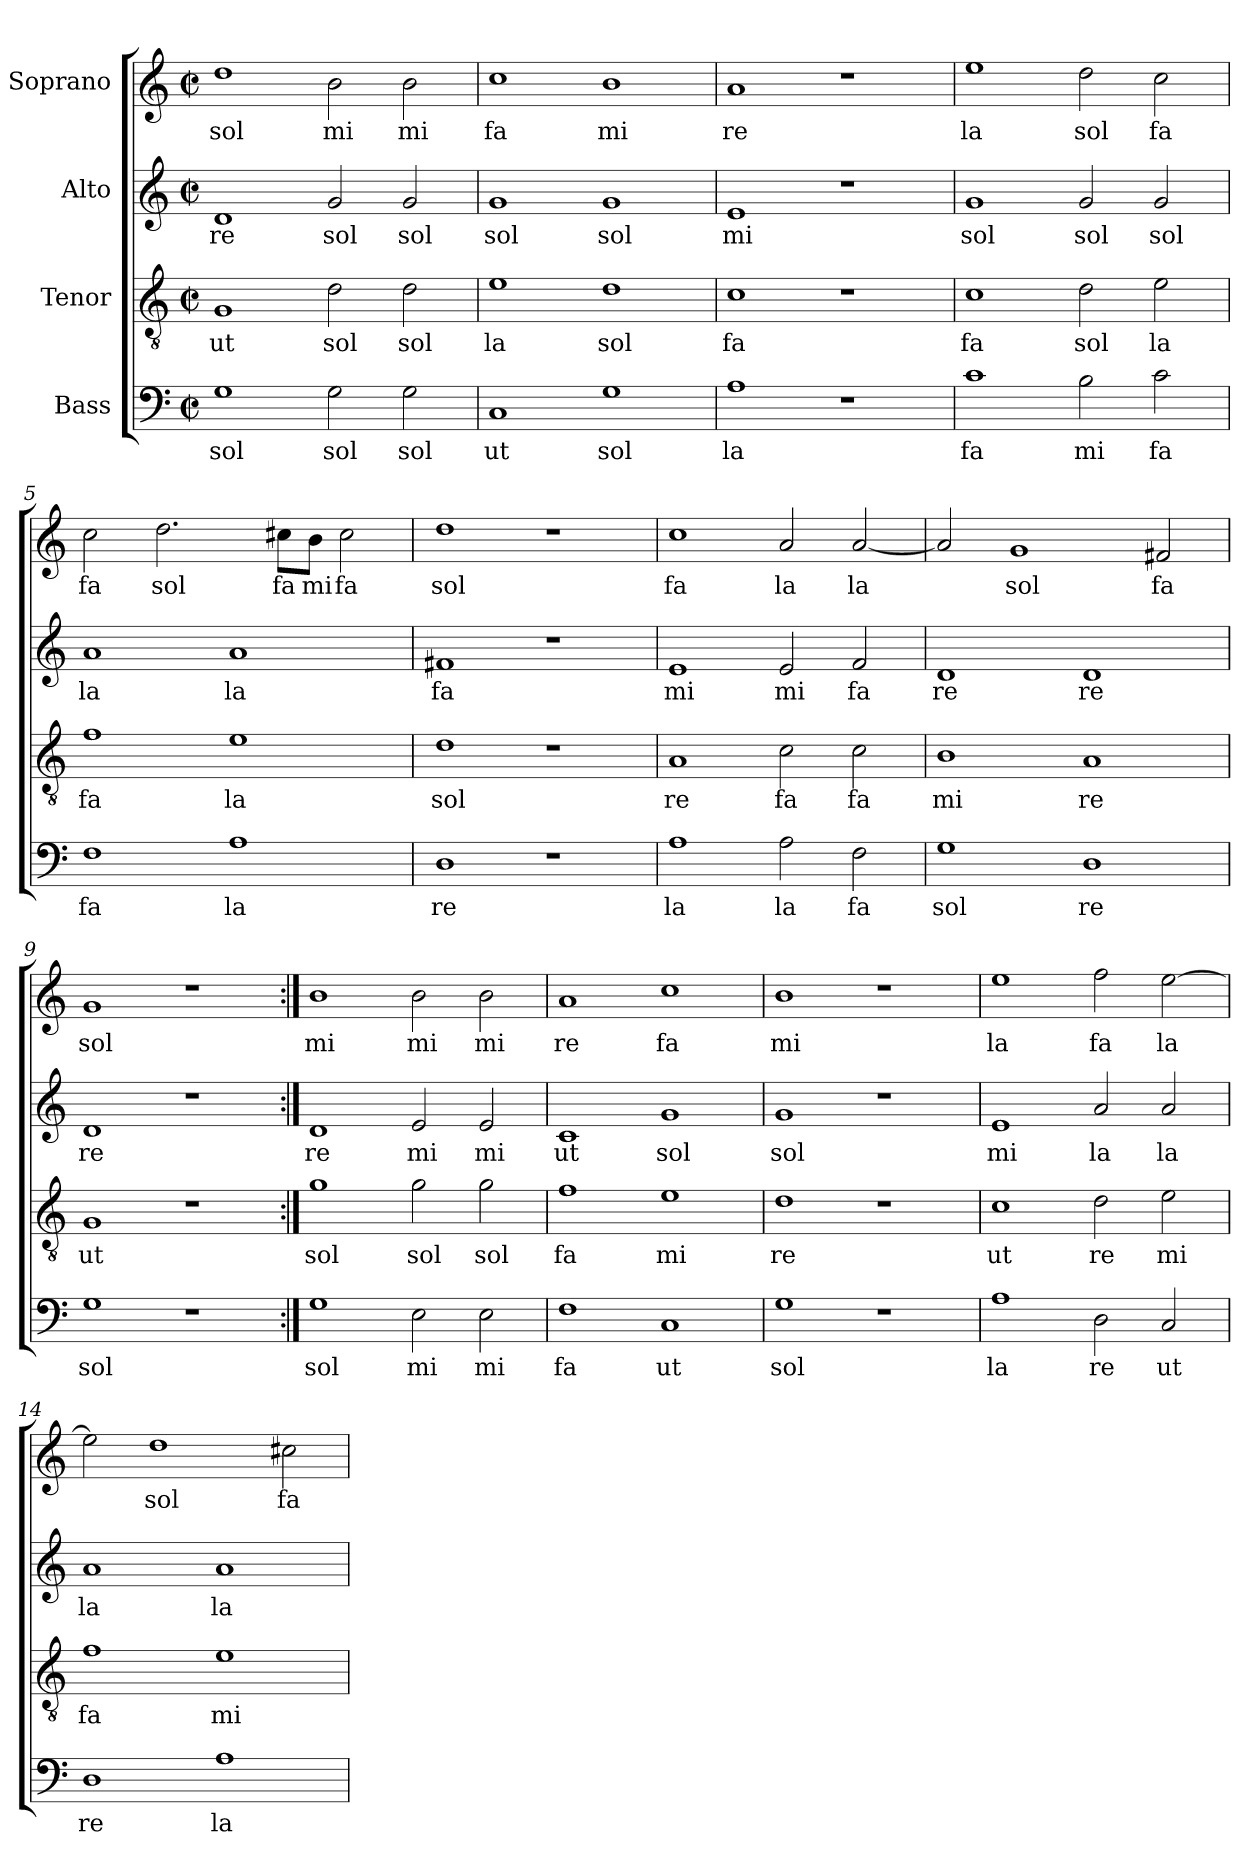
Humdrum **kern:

**kern	**text	**kern	**text	**kern	**text	**kern	**text
*part4	*part4	*part3	*part3	*part2	*part2	*part1	*part1
*staff4	*staff4	*staff3	*staff3	*staff2	*staff2	*staff1	*staff1
*I"Bass	*	*I"Tenor	*	*I"Alto	*	*I"Soprano	*
*clefF4	*	*clefGv2	*	*clefG2	*	*clefG2	*
*k[]	*	*k[]	*	*k[]	*	*k[]	*
*M4/2	*	*M4/2	*	*M4/2	*	*M4/2	*
*met(c|)	*	*met(c|)	*	*met(c|)	*	*met(c|)	*
=1	=1	=1	=1	=1	=1	=1	=1
1G	sol	1G	ut	1d	re	1dd	sol
2G\	sol	2d\	sol	2g/	sol	2b\	mi
2G\	sol	2d\	sol	2g/	sol	2b\	mi
=2	=2	=2	=2	=2	=2	=2	=2
1C	ut	1e	la	1g	sol	1cc	fa
1G	sol	1d	sol	1g	sol	1b	mi
=3	=3	=3	=3	=3	=3	=3	=3
1A	la	1c	fa	1e	mi	1a	re
1r	.	1r	.	1r	.	1r	.
=4	=4	=4	=4	=4	=4	=4	=4
1c	fa	1c	fa	1g	sol	1ee	la
2B\	mi	2d\	sol	2g/	sol	2dd\	sol
2c\	fa	2e\	la	2g/	sol	2cc\	fa
=5	=5	=5	=5	=5	=5	=5	=5
1F	fa	1f	fa	1a	la	2cc\	fa
.	.	.	.	.	.	2.dd\	sol
1A	la	1e	la	1a	la	.	.
.	.	.	.	.	.	8cc#X\L	fa
.	.	.	.	.	.	8b\J	mi
.	.	.	.	.	.	2cc#\	fa
=6	=6	=6	=6	=6	=6	=6	=6
1D	re	1d	sol	1f#X	fa	1dd	sol
1r	.	1r	.	1r	.	1r	.
=7	=7	=7	=7	=7	=7	=7	=7
1A	la	1A	re	1e	mi	1cc	fa
2A\	la	2c\	fa	2e/	mi	2a/	la
2F\	fa	2c\	fa	2f/	fa	[2a/	la
=8	=8	=8	=8	=8	=8	=8	=8
1G	sol	1B	mi	1d	re	2a/]	.
.	.	.	.	.	.	1g	sol
1D	re	1A	re	1d	re	.	.
.	.	.	.	.	.	2f#X/	fa
=9	=9	=9	=9	=9	=9	=9	=9
1G	sol	1G	ut	1d	re	1g	sol
1r	.	1r	.	1r	.	1r	.
=10:|!	=10:|!	=10:|!	=10:|!	=10:|!	=10:|!	=10:|!	=10:|!
1G	sol	1g	sol	1d	re	1b	mi
2E\	mi	2g\	sol	2e/	mi	2b\	mi
2E\	mi	2g\	sol	2e/	mi	2b\	mi
=11	=11	=11	=11	=11	=11	=11	=11
1F	fa	1f	fa	1c	ut	1a	re
1C	ut	1e	mi	1g	sol	1cc	fa
=12	=12	=12	=12	=12	=12	=12	=12
1G	sol	1d	re	1g	sol	1b	mi
1r	.	1r	.	1r	.	1r	.
=13	=13	=13	=13	=13	=13	=13	=13
1A	la	1c	ut	1e	mi	1ee	la
2D\	re	2d\	re	2a/	la	2ff\	fa
2C/	ut	2e\	mi	2a/	la	[2ee\	la
=14	=14	=14	=14	=14	=14	=14	=14
1D	re	1f	fa	1a	la	2ee\]	.
.	.	.	.	.	.	1dd	sol
1A	la	1e	mi	1a	la	.	.
.	.	.	.	.	.	2cc#X\	fa
=	=	=	=	=	=	=	=
*-	*-	*-	*-	*-	*-	*-	*-
